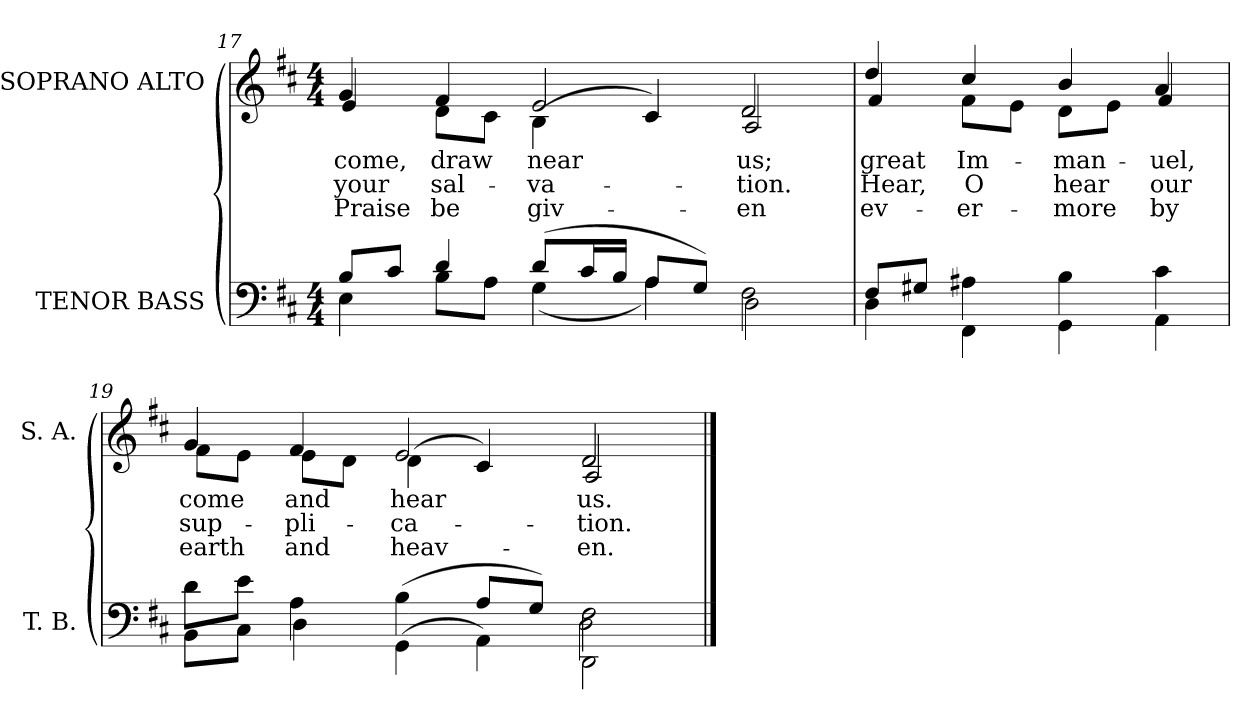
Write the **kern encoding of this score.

**kern	**kern	**text	**text	**text
*part2	*part1	*part1	*part1	*part1
*staff2	*staff1	*staff1	*staff1	*staff1
*I"TENOR BASS	*I"SOPRANO ALTO	*	*	*
*I'T. B.	*I'S. A.	*	*	*
!!LO:LB:g=z
*clefF4	*clefG2	*	*	*
*k[f#c#]	*k[f#c#]	*	*	*
*D:	*D:	*	*	*
*M4/4	*M4/4	*	*	*
=17	=17	=17	=17	=17
*^	*	*	*	*
!	!	!	!LO:LY:b:color=#000000	!LO:LY:b:color=#000000	!LO:LY:b:color=#000000
*	*	*^	*	*	*
8Bi/L	4Ei\	4gi/	4ei/	come,	your	Praise
8c#i/J	.	.	.	.	.	.
!	!	!	!	!LO:LY:b:color=#000000	!LO:LY:b:color=#000000	!LO:LY:b:color=#000000
4di/	8Bi\L	4f#i/	8di\L	draw	sal-	be
.	8Ai\J	.	8c#i\J	.	.	.
!	!	!	!	!LO:LY:b:color=#000000	!LO:LY:b:color=#000000	!LO:LY:b:color=#000000
(8di/L	(4Gi\	2ei/	(4Bi\	near	-va-	giv-
16c#i/L	.	.	.	.	.	.
16Bi/JJ	.	.	.	.	.	.
8Ai/L	4Ai\)	.	4c#i/)	.	.	.
8Gi/J)	.	.	.	.	.	.
!	!	!	!	!LO:LY:b:color=#000000	!LO:LY:b:color=#000000	!LO:LY:b:color=#000000
2F#i\	2Di\	2di/	2Ai/	us;	-tion.	-en
=18	=18	=18	=18	=18	=18	=18
!	!	!	!	!LO:LY:b:color=#000000	!LO:LY:b:color=#000000	!LO:LY:b:color=#000000
8F#i/L	4Di\	4ddi/	4f#i/	great	Hear,	ev-
8G#Xi/J	.	.	.	.	.	.
!	!	!	!	!LO:LY:b:color=#000000	!LO:LY:b:color=#000000	!LO:LY:b:color=#000000
4A#Xi\	4FF#i\	4cc#i/	8f#i\L	Im-	O	-er-
.	.	.	8ei\J	.	.	.
!	!	!	!	!LO:LY:b:color=#000000	!LO:LY:b:color=#000000	!LO:LY:b:color=#000000
4Bi\	4GGi\	4bi/	8di\L	-man-	hear	-more
.	.	.	8ei\J	.	.	.
!	!	!	!	!LO:LY:b:color=#000000	!LO:LY:b:color=#000000	!LO:LY:b:color=#000000
4c#i\	4AAi\	4ai/	4f#i/	-uel,	our	by
=19	=19	=19	=19	=19	=19	=19
*	*^	*	*	*	*	*
!	!	!	!	!	!LO:LY:b:color=#000000	!LO:LY:b:color=#000000	!LO:LY:b:color=#000000
1ryy	8di\L	8BBi\L	4gi/	8f#i\L	come	sup-	earth
.	8ei\J	8C#i\J	.	8ei\J	.	.	.
!	!	!	!	!	!LO:LY:b:color=#000000	!LO:LY:b:color=#000000	!LO:LY:b:color=#000000
.	4Ai\	4Di\	4f#i/	8ei\L	and	-pli-	and
.	.	.	.	8di\J	.	.	.
!	!	!	!	!	!LO:LY:b:color=#000000	!LO:LY:b:color=#000000	!LO:LY:b:color=#000000
.	(4Bi\	(4GGi\	2ei/	(4di\	hear	-ca-	heav-
.	8Ai/L	4AAi\)	.	4c#i/)	.	.	.
.	8Gi/J)	.	.	.	.	.	.
!	!	!	!	!	!LO:LY:b:color=#000000	!LO:LY:b:color=#000000	!LO:LY:b:color=#000000
2DDi\	2F#i\	2Di\	2di/	2Ai/	us.	-tion.	-en.
*v	*v	*v	*	*	*	*	*
*	*v	*v	*	*	*
==	==	==	==	==
*-	*-	*-	*-	*-
